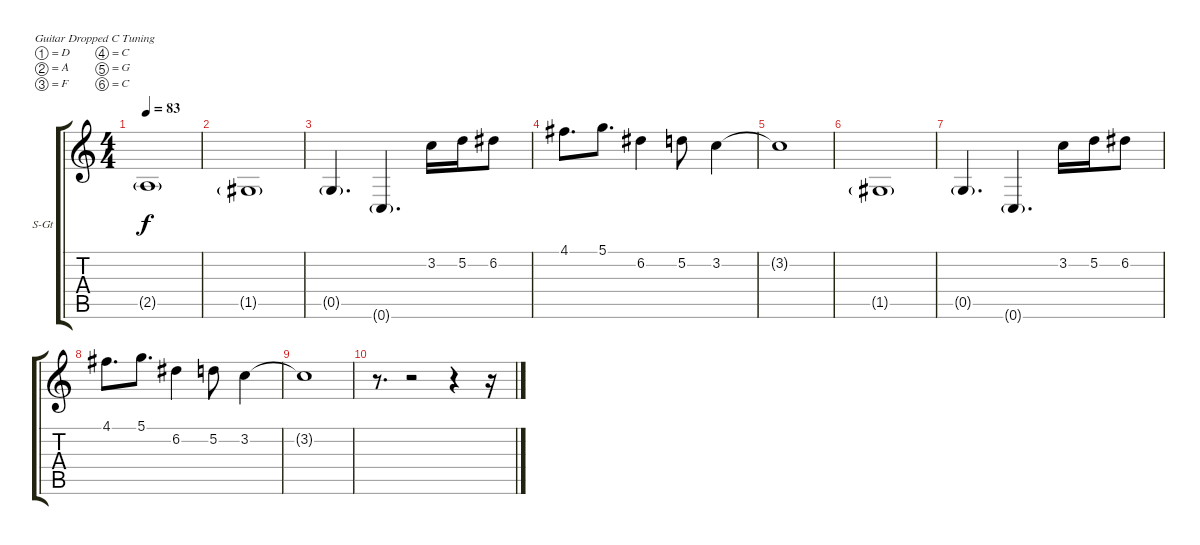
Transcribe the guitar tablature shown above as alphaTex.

\bracketExtendMode groupsimilarinstruments
\firstSystemTrackNameOrientation horizontal
\otherSystemsTrackNameOrientation horizontal
\track ("Frank Delgado" "S-Gt") {instrument sitar}
\staff {score tabs}
\tuning (D4 A3 F3 C3 G2 C2)
\displaytranspose 12
\ts (4 4)
\tempo 83
\clef g2
\ks c
2.5{g}.1{dy f} |
1.5{g}.1 |
0.5{g}.4{d} 0.6{g}.4{d} 3.2.16 5.2.16 6.2.8 |
4.1.8{d} 5.1.8{d} 6.2.4 5.2.8 3.2.4 |
3.2{t}.1 |
1.5{g}.1 |
0.5{g}.4{d} 0.6{g}.4{d} 3.2.16 5.2.16 6.2.8 |
4.1.8{d} 5.1.8{d} 6.2.4 5.2.8 3.2.4 |
3.2{t}.1 |
r.8{d} r.2 r.4 r.16
